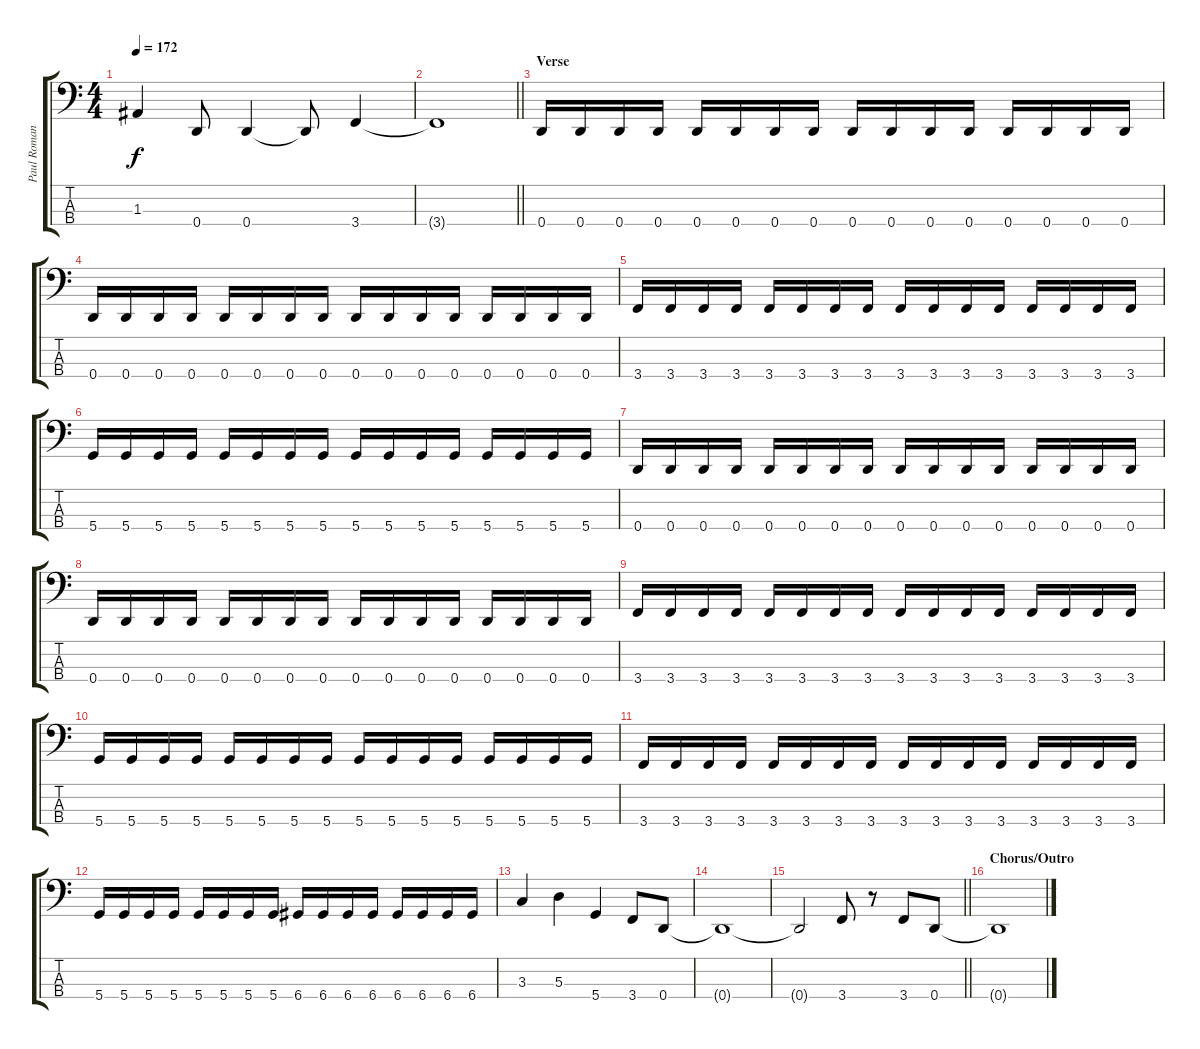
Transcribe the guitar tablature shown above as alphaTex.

\track ("Paul Romanko" "Paul Roman") {instrument electricbasspick}
\staff {score tabs}
\tuning (G2 D2 A1 D1) {hide}
\ts (4 4)
\tempo 172
\clef f4
\ks c
1.3.4{dy f} 0.4.8 0.4.4 0.4{t}.8 3.4.4 |
\barLineRight lightlight
3.4{t}.1 |
\section ("" "Verse")
0.4.16 0.4.16 0.4.16 0.4.16 0.4.16 0.4.16 0.4.16 0.4.16 0.4.16 0.4.16 0.4.16 0.4.16 0.4.16 0.4.16 0.4.16 0.4.16 |
0.4.16 0.4.16 0.4.16 0.4.16 0.4.16 0.4.16 0.4.16 0.4.16 0.4.16 0.4.16 0.4.16 0.4.16 0.4.16 0.4.16 0.4.16 0.4.16 |
3.4.16 3.4.16 3.4.16 3.4.16 3.4.16 3.4.16 3.4.16 3.4.16 3.4.16 3.4.16 3.4.16 3.4.16 3.4.16 3.4.16 3.4.16 3.4.16 |
5.4.16 5.4.16 5.4.16 5.4.16 5.4.16 5.4.16 5.4.16 5.4.16 5.4.16 5.4.16 5.4.16 5.4.16 5.4.16 5.4.16 5.4.16 5.4.16 |
0.4.16 0.4.16 0.4.16 0.4.16 0.4.16 0.4.16 0.4.16 0.4.16 0.4.16 0.4.16 0.4.16 0.4.16 0.4.16 0.4.16 0.4.16 0.4.16 |
0.4.16 0.4.16 0.4.16 0.4.16 0.4.16 0.4.16 0.4.16 0.4.16 0.4.16 0.4.16 0.4.16 0.4.16 0.4.16 0.4.16 0.4.16 0.4.16 |
3.4.16 3.4.16 3.4.16 3.4.16 3.4.16 3.4.16 3.4.16 3.4.16 3.4.16 3.4.16 3.4.16 3.4.16 3.4.16 3.4.16 3.4.16 3.4.16 |
5.4.16 5.4.16 5.4.16 5.4.16 5.4.16 5.4.16 5.4.16 5.4.16 5.4.16 5.4.16 5.4.16 5.4.16 5.4.16 5.4.16 5.4.16 5.4.16 |
3.4.16 3.4.16 3.4.16 3.4.16 3.4.16 3.4.16 3.4.16 3.4.16 3.4.16 3.4.16 3.4.16 3.4.16 3.4.16 3.4.16 3.4.16 3.4.16 |
5.4.16 5.4.16 5.4.16 5.4.16 5.4.16 5.4.16 5.4.16 5.4.16 6.4.16 6.4.16 6.4.16 6.4.16 6.4.16 6.4.16 6.4.16 6.4.16 |
3.3.4 5.3.4 5.4.4 3.4.8 0.4.8 |
0.4{t}.1 |
\barLineRight lightlight
0.4{t}.2 3.4.8 r.8 3.4.8 0.4.8 |
\section ("" "Chorus/Outro")
0.4{t}.1
